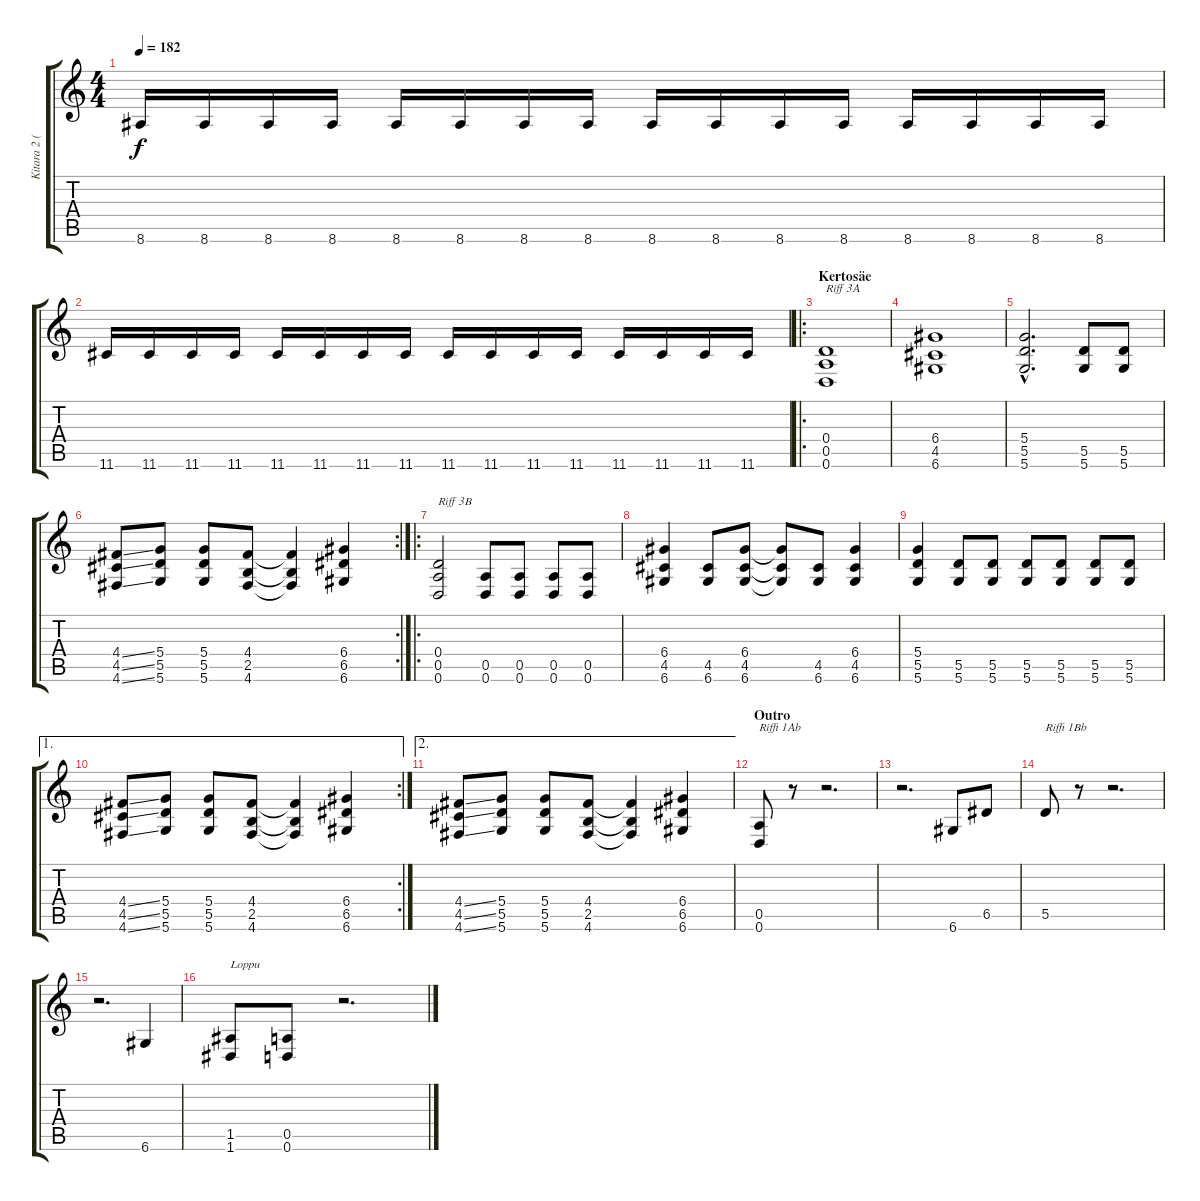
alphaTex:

\track ("Kitara 2 (Tuomo)" "Kitara 2 (") {instrument distortionguitar}
\staff {score tabs}
\tuning (E4 B3 G3 D3 A2 D2) {hide}
\ts (4 4)
\tempo 182
\clef g2
\ks c
8.6.16{dy f} 8.6.16 8.6.16 8.6.16 8.6.16 8.6.16 8.6.16 8.6.16 8.6.16 8.6.16 8.6.16 8.6.16 8.6.16 8.6.16 8.6.16 8.6.16 |
11.6.16 11.6.16 11.6.16 11.6.16 11.6.16 11.6.16 11.6.16 11.6.16 11.6.16 11.6.16 11.6.16 11.6.16 11.6.16 11.6.16 11.6.16 11.6.16 |
\ro
\section ("" "Kertosäe")
(0.4 0.5 0.6).1{txt "Riff 3A"} |
(6.4 4.5 6.6).1 |
(5.4{hac} 5.5{hac} 5.6{hac}).2{d} (5.5 5.6).8 (5.5 5.6).8 |
\rc 2
(4.4{ss} 4.5{ss} 4.6{ss}).8 (5.4 5.5 5.6).8 (5.4 5.5 5.6).8 (4.4 2.5 4.6).8 (4.4{t} 2.5{t} 4.6{t}).4 (6.4 6.5 6.6).4 |
\ro
(0.4 0.5 0.6).2{txt "Riff 3B"} (0.5 0.6).8 (0.5 0.6).8 (0.5 0.6).8 (0.5 0.6).8 |
(6.4 4.5 6.6).4 (4.5 6.6).8 (6.4 4.5 6.6).8 (6.4{t} 4.5{t} 6.6{t}).8 (4.5 6.6).8 (6.4 4.5 6.6).4 |
(5.4 5.5 5.6).4 (5.5 5.6).8 (5.5 5.6).8 (5.5 5.6).8 (5.5 5.6).8 (5.5 5.6).8 (5.5 5.6).8 |
\ae 1
\rc 2
(4.4{ss} 4.5{ss} 4.6{ss}).8 (5.4 5.5 5.6).8 (5.4 5.5 5.6).8 (4.4 2.5 4.6).8 (4.4{t} 2.5{t} 4.6{t}).4 (6.4 6.5 6.6).4 |
\ae 2
(4.4{ss} 4.5{ss} 4.6{ss}).8 (5.4 5.5 5.6).8 (5.4 5.5 5.6).8 (4.4 2.5 4.6).8 (4.4{t} 2.5{t} 4.6{t}).4 (6.4 6.5 6.6).4 |
\section ("" "Outro")
(0.5 0.6).8{txt "Riffi 1Ab"} r.8 r.2{d} |
r.2{d} 6.6.8 6.5.8 |
5.5.8{txt "Riffi 1Bb"} r.8 r.2{d} |
r.2{d} 6.6.4 |
(1.5 1.6).8{txt "Loppu"} (0.5 0.6).8 r.2{d}
